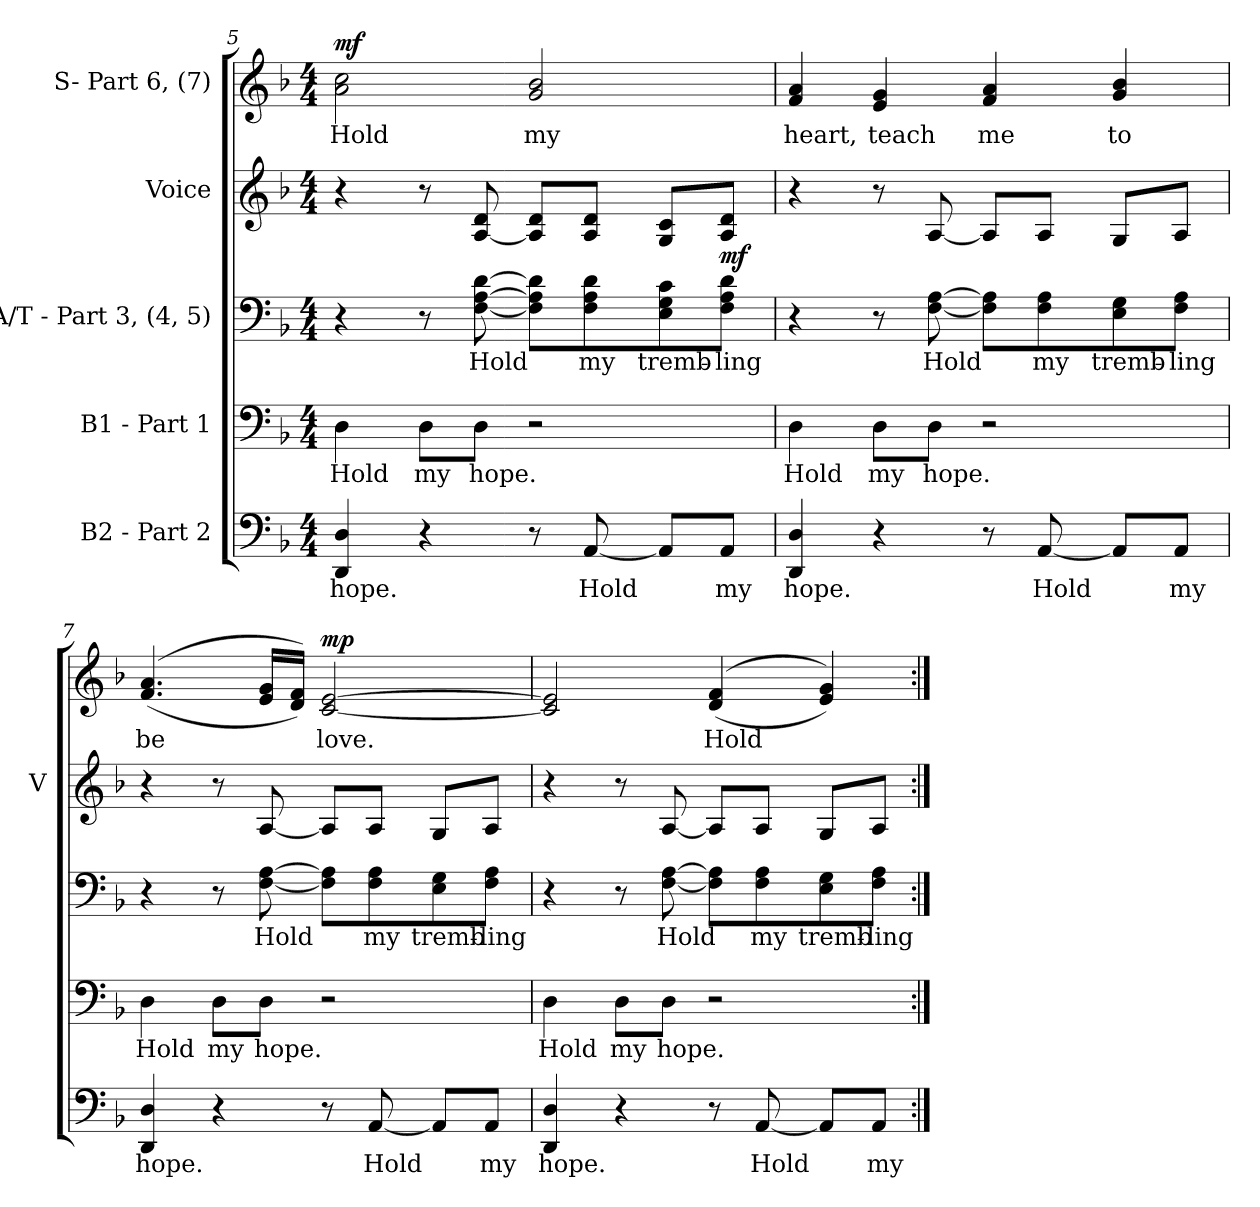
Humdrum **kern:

**kern	**text	**kern	**text	**kern	**text	**kern	**dynam	**kern	**text	**dynam
*part5	*part5	*part4	*part4	*part3	*part3	*part2	*part2	*part1	*part1	*part1
*staff5	*staff5	*staff4	*staff4	*staff3	*staff3	*staff2	*staff2	*staff1	*staff1	*staff1
*I"B2 - Part 2	*	*I"B1 - Part 1	*	*I"A/T - Part 3, (4, 5)	*	*I"Voice	*	*I"S- Part 6, (7)	*	*
*	*	*	*	*	*	*I'V	*	*	*	*
*clefF4	*	*clefF4	*	*clefF4	*	*clefG2	*	*clefG2	*	*
*k[b-]	*	*k[b-]	*	*k[b-]	*	*k[b-]	*	*k[b-]	*	*
*M4/4	*	*M4/4	*	*M4/4	*	*M4/4	*	*M4/4	*	*
=5	=5	=5	=5	=5	=5	=5	=5	=5	=5	=5
!	!LO:LY:b	!	!LO:LY:b	!	!	!	!	!	!LO:LY:b	!LO:DY:a
4DD/ 4D/	hope.	4D\	Hold	4r	.	4r	.	2a\ 2cc!\	Hold	mf
!	!	!	!LO:LY:b	!	!	!	!	!	!	!
4r	.	8D\L	my	8r	.	8r	.	.	.	.
!	!	!	!LO:LY:b	!	!LO:LY:b	!	!	!	!	!
.	.	8D\J	hope.	[<8F\ [8A!\ [8d!\	Hold	[>8A 8d	.	.	.	.
!	!	!	!	!	!	!	!	!	!LO:LY:b	!
8r	.	2r	.	8F\] 8A!\] 8d!\]L	.	8A]/ 8d/L	.	2g/ 2b-!/	my	.
!	!LO:LY:b	!	!	!	!LO:LY:b	!	!	!	!	!
[<8AA/	Hold	.	.	8F\ 8A!\ 8d!\	my	8A/ 8d/J	.	.	.	.
!	!	!	!	!	!LO:LY:b	!	!	!	!	!
8AA/L]	.	.	.	8E\ 8G!\ 8c!\	tremb-	8G/ 8c/L	.	.	.	.
!	!LO:LY:b	!	!	!	!LO:LY:b	!	!LO:DY:b	!	!	!
8AA/J	my	.	.	8F\ 8A!\ 8d!\J	-ling	8A/ 8d/J	mf	.	.	.
=6	=6	=6	=6	=6	=6	=6	=6	=6	=6	=6
!	!LO:LY:b	!	!LO:LY:b	!	!	!	!	!	!LO:LY:b	!
4DD/ 4D/	hope.	4D\	Hold	4r	.	4r	.	4f/ 4a!/	heart,	.
!	!	!	!LO:LY:b	!	!	!	!	!	!LO:LY:b	!
4r	.	8D\L	my	8r	.	8r	.	4e/ 4g!/	teach	.
!	!	!	!LO:LY:b	!	!LO:LY:b	!	!	!	!	!
.	.	8D\J	hope.	[<8F\ [8A!\	Hold	[>8A	.	.	.	.
!	!	!	!	!	!	!	!	!	!LO:LY:b	!
8r	.	2r	.	8F\] 8A!\]L	.	8A/L]	.	4f/ 4a!/	me	.
!	!LO:LY:b	!	!	!	!LO:LY:b	!	!	!	!	!
[<8AA/	Hold	.	.	8F\ 8A!\	my	8A/J	.	.	.	.
!	!	!	!	!	!LO:LY:b	!	!	!	!LO:LY:b	!
8AA/L]	.	.	.	8E\ 8G!\	tremb-	8G/L	.	4g/ 4b-!/	to	.
!	!LO:LY:b	!	!	!	!LO:LY:b	!	!	!	!	!
8AA/J	my	.	.	8F\ 8A!\J	-ling	8A/J	.	.	.	.
!!LO:LB:g=z
=7	=7	=7	=7	=7	=7	=7	=7	=7	=7	=7
!	!LO:LY:b	!	!LO:LY:b	!	!	!	!	!	!LO:LY:b	!
4DD/ 4D/	hope.	4D\	Hold	4r	.	4r	.	(>(4.f/ 4.a!/	be	.
!	!	!	!LO:LY:b	!	!	!	!	!	!	!
4r	.	8D\L	my	8r	.	8r	.	.	.	.
!	!	!	!LO:LY:b	!	!LO:LY:b	!	!	!	!	!
.	.	8D\J	hope.	[<8F\ [8A!\	Hold	[>8A	.	16e/ 16g!/LL	.	.
.	.	.	.	.	.	.	.	16d/ 16f!/JJ))	.	.
!	!	!	!	!	!	!	!	!	!LO:LY:b	!LO:DY:a
8r	.	2r	.	8F\] 8A!\]L	.	8A/L]	.	[<2c/ [2e!/	love.	mp
!	!LO:LY:b	!	!	!	!LO:LY:b	!	!	!	!	!
[<8AA/	Hold	.	.	8F\ 8A!\	my	8A/J	.	.	.	.
!	!	!	!	!	!LO:LY:b	!	!	!	!	!
8AA/L]	.	.	.	8E\ 8G!\	tremb-	8G/L	.	.	.	.
!	!LO:LY:b	!	!	!	!LO:LY:b	!	!	!	!	!
8AA/J	my	.	.	8F\ 8A!\J	-ling	8A/J	.	.	.	.
=8	=8	=8	=8	=8	=8	=8	=8	=8	=8	=8
!	!LO:LY:b	!	!LO:LY:b	!	!	!	!	!	!	!
4DD/ 4D/	hope.	4D\	Hold	4r	.	4r	.	2c/] 2e!/]	.	.
!	!	!	!LO:LY:b	!	!	!	!	!	!	!
4r	.	8D\L	my	8r	.	8r	.	.	.	.
!	!	!	!LO:LY:b	!	!LO:LY:b	!	!	!	!	!
.	.	8D\J	hope.	[<8F\ [8A!\	Hold	[>8A	.	.	.	.
!	!	!	!	!	!	!	!	!	!LO:LY:b	!
8r	.	2r	.	8F\] 8A!\]L	.	8A/L]	.	(<(>4d/ 4f!/	Hold	.
!	!LO:LY:b	!	!	!	!LO:LY:b	!	!	!	!	!
[<8AA/	Hold	.	.	8F\ 8A!\	my	8A/J	.	.	.	.
!	!	!	!	!	!LO:LY:b	!	!	!	!	!
8AA/L]	.	.	.	8E\ 8G!\	tremb-	8G/L	.	4e/ 4g!/))	.	.
!	!LO:LY:b	!	!	!	!LO:LY:b	!	!	!	!	!
8AA/J	my	.	.	8F\ 8A!\J	-ling	8A/J	.	.	.	.
=:|!	=:|!	=:|!	=:|!	=:|!	=:|!	=:|!	=:|!	=:|!	=:|!	=:|!
*-	*-	*-	*-	*-	*-	*-	*-	*-	*-	*-
